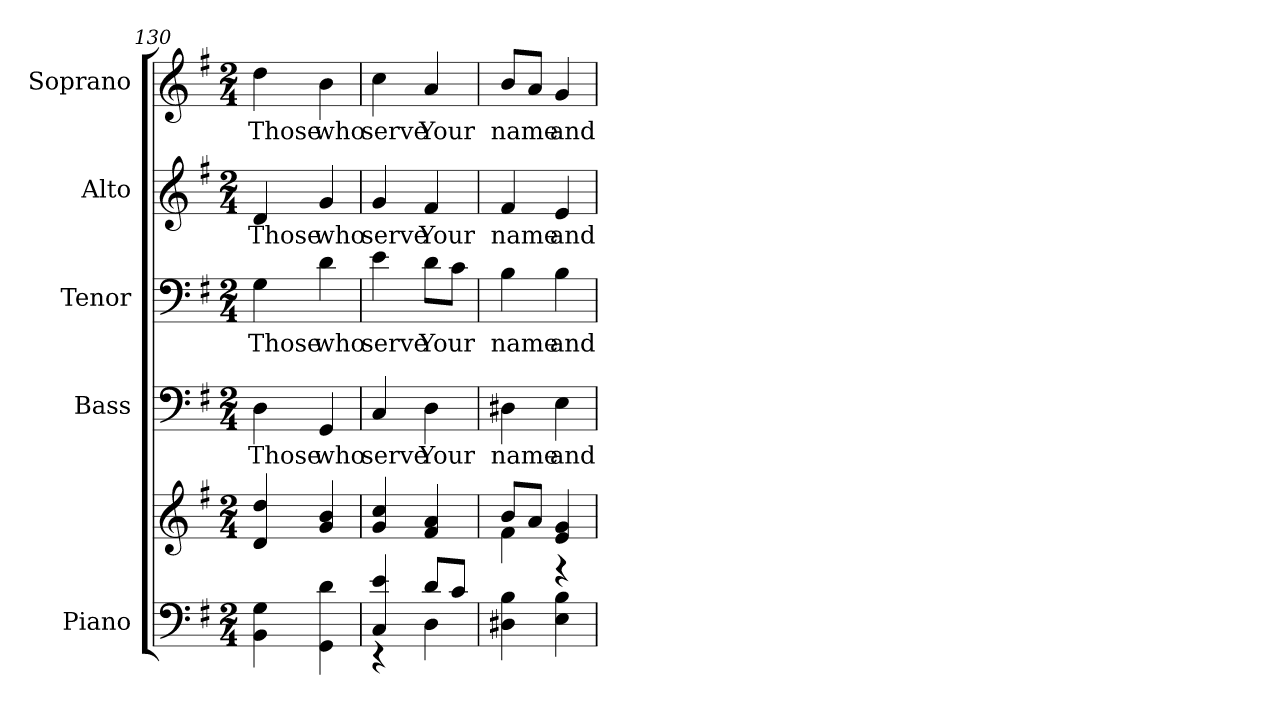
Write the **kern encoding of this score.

**kern	**kern	**kern	**text	**kern	**text	**kern	**text	**kern	**text
*part5	*part5	*part4	*part4	*part3	*part3	*part2	*part2	*part1	*part1
*staff6	*staff5	*staff4	*staff4	*staff3	*staff3	*staff2	*staff2	*staff1	*staff1
*I"Piano	*	*I"Bass	*	*I"Tenor	*	*I"Alto	*	*I"Soprano	*
*I'Pno.	*	*I'B.	*	*I'T.	*	*I'A.	*	*I'S.	*
!!LO:PB:g=z
*clefF4	*clefG2	*clefF4	*	*clefF4	*	*clefG2	*	*clefG2	*
*k[f#]	*k[f#]	*k[f#]	*	*k[f#]	*	*k[f#]	*	*k[f#]	*
*G:	*G:	*G:	*	*G:	*	*G:	*	*G:	*
*M2/4	*M2/4	*M2/4	*	*M2/4	*	*M2/4	*	*M2/4	*
=130	=130	=130	=130	=130	=130	=130	=130	=130	=130
!	!	!	!LO:LY:b:color=#000000	!	!	!	!	!	!
!	!	!	!	!	!LO:LY:b:color=#000000	!	!	!	!
!	!	!	!	!	!	!	!LO:LY:b:color=#000000	!	!
!	!	!	!	!	!	!	!	!	!LO:LY:b:color=#000000
4BBi\ 4Gi	4di/ 4ddi	4Di\	Those	4Gi\	Those	4di/	Those	4ddi\	Those
!	!	!	!LO:LY:b:color=#000000	!	!	!	!	!	!
!	!	!	!	!	!LO:LY:b:color=#000000	!	!	!	!
!	!	!	!	!	!	!	!LO:LY:b:color=#000000	!	!
!	!	!	!	!	!	!	!	!	!LO:LY:b:color=#000000
4GGi\ 4di	4gi/ 4bi	4GGi/	who	4di\	who	4gi/	who	4bi\	who
=131	=131	=131	=131	=131	=131	=131	=131	=131	=131
*^	*	*	*	*	*	*	*	*	*
!	!	!	!	!LO:LY:b:color=#000000	!	!	!	!	!	!
!	!	!	!	!	!	!LO:LY:b:color=#000000	!	!	!	!
!	!	!	!	!	!	!	!	!LO:LY:b:color=#000000	!	!
!	!	!	!	!	!	!	!	!	!	!LO:LY:b:color=#000000
4Ci/ 4ei	4r	4gi/ 4cci	4Ci/	serve	4ei\	serve	4gi/	serve	4cci\	serve
!	!	!	!	!LO:LY:b:color=#000000	!	!	!	!	!	!
!	!	!	!	!	!	!LO:LY:b:color=#000000	!	!	!	!
!	!	!	!	!	!	!	!	!LO:LY:b:color=#000000	!	!
!	!	!	!	!	!	!	!	!	!	!LO:LY:b:color=#000000
8di/L	4Di\	4f#i/ 4ai	4Di\	Your	8di\L	Your	4f#i/	Your	4ai/	Your
8ci/J	.	.	.	.	8ci\J	.	.	.	.	.
*v	*v	*	*	*	*	*	*	*	*	*
=132	=132	=132	=132	=132	=132	=132	=132	=132	=132
*	*^	*	*	*	*	*	*	*	*
!	!	!	!	!LO:LY:b:color=#000000	!	!	!	!	!	!
!	!	!	!	!	!	!LO:LY:b:color=#000000	!	!	!	!
!	!	!	!	!	!	!	!	!LO:LY:b:color=#000000	!	!
!	!	!	!	!	!	!	!	!	!	!LO:LY:b:color=#000000
4D#Xi\ 4Bi	8bi/L	4f#i\	4D#Xi\	name	4Bi\	name	4f#i/	name	8bi/L	name
.	8ai/J	.	.	.	.	.	.	.	8ai/J	.
!	!	!	!	!LO:LY:b:color=#000000	!	!	!	!	!	!
!	!	!	!	!	!	!LO:LY:b:color=#000000	!	!	!	!
!	!	!	!	!	!	!	!	!LO:LY:b:color=#000000	!	!
!	!	!	!	!	!	!	!	!	!	!LO:LY:b:color=#000000
4Ei\ 4Bi	4ei/ 4gi	4r	4Ei\	and	4Bi\	and	4ei/	and	4gi/	and
*	*v	*v	*	*	*	*	*	*	*	*
=	=	=	=	=	=	=	=	=	=
*-	*-	*-	*-	*-	*-	*-	*-	*-	*-
